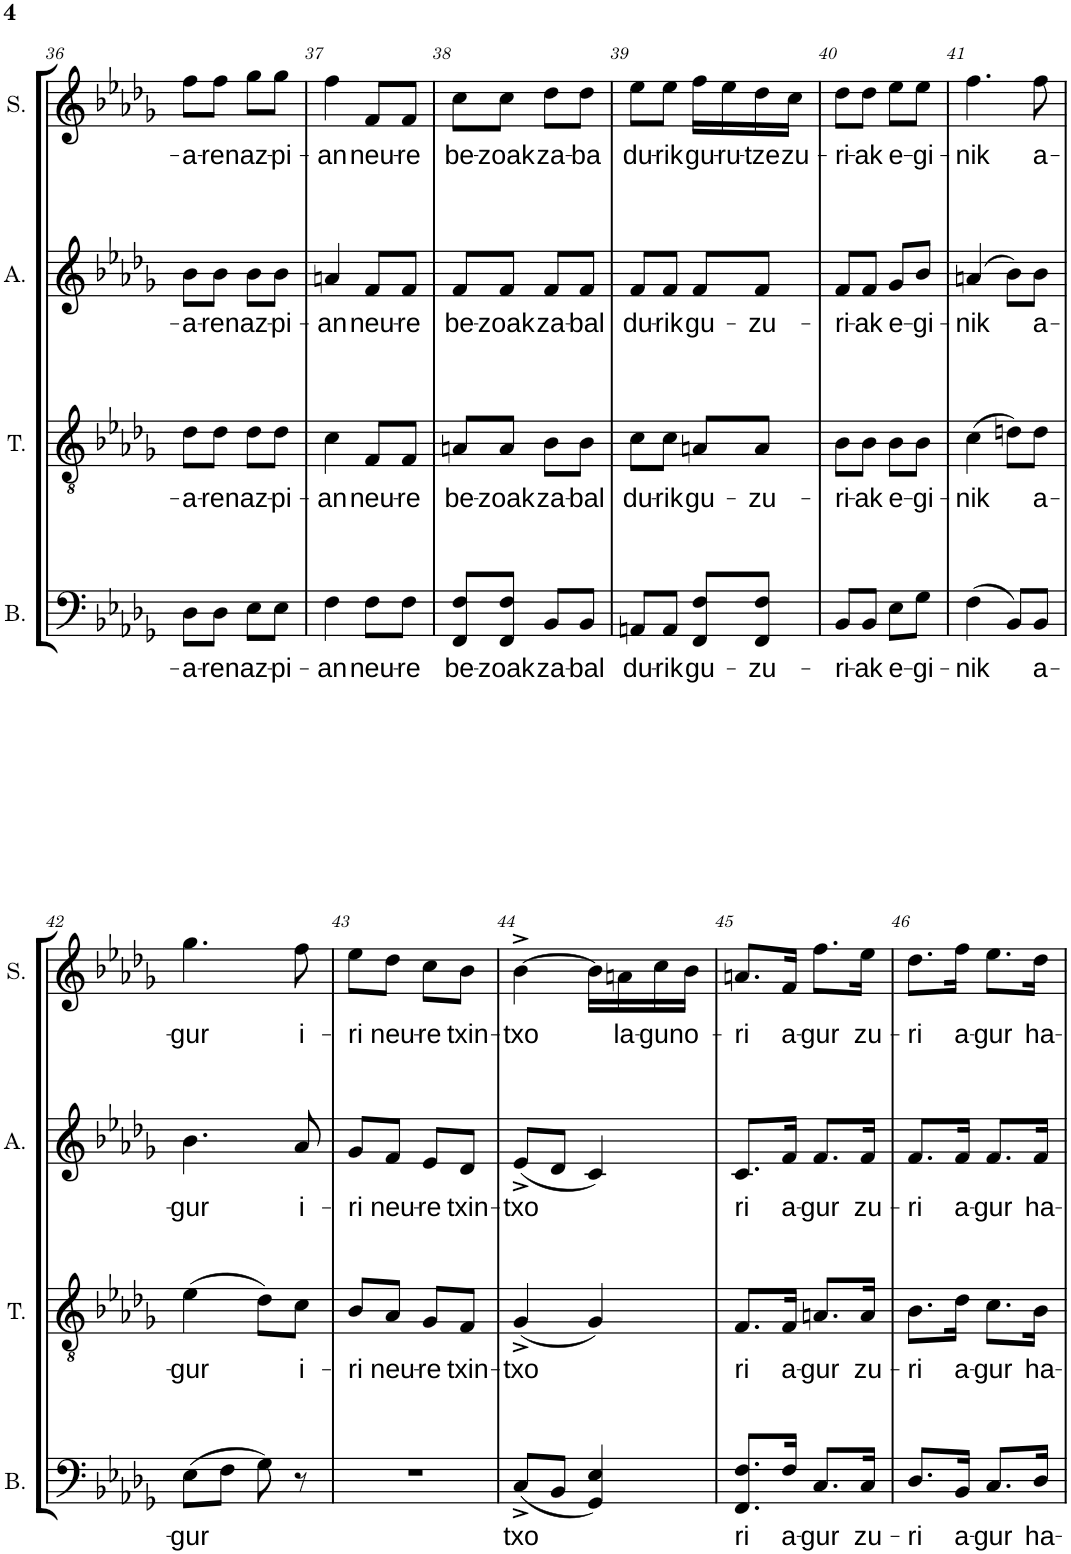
**kern	**text	**kern	**text	**kern	**text	**kern	**text
*part4	*part4	*part3	*part3	*part2	*part2	*part1	*part1
*staff4	*staff4	*staff3	*staff3	*staff2	*staff2	*staff1	*staff1
*I"Basse	*	*I"Ténor	*	*I"Alto	*	*I"Soprano	*
*I'B.	*	*I'T.	*	*I'A.	*	*I'S.	*
!!LO:PB:g=z
*clefF4	*	*clefGv2	*	*clefG2	*	*clefG2	*
*k[b-e-a-d-g-]	*	*k[b-e-a-d-g-]	*	*k[b-e-a-d-g-]	*	*k[b-e-a-d-g-]	*
*M2/4	*	*M2/4	*	*M2/4	*	*M2/4	*
=36	=36	=36	=36	=36	=36	=36	=36
!	!LO:LY:b	!	!LO:LY:b	!	!LO:LY:b	!	!LO:LY:b
8D-\L	-a-	8d-\L	-a-	8b-\L	-a-	8ff\L	-a-
!	!LO:LY:b	!	!LO:LY:b	!	!LO:LY:b	!	!LO:LY:b
8D-\J	-ren	8d-\J	-ren	8b-\J	-ren	8ff\J	-ren
!	!LO:LY:b	!	!LO:LY:b	!	!LO:LY:b	!	!LO:LY:b
8E-\L	az-	8d-\L	az-	8b-\L	az-	8gg-\L	az-
!	!LO:LY:b	!	!LO:LY:b	!	!LO:LY:b	!	!LO:LY:b
8E-\J	-pi-	8d-\J	-pi-	8b-\J	-pi-	8gg-\J	-pi-
=37	=37	=37	=37	=37	=37	=37	=37
!	!LO:LY:b	!	!LO:LY:b	!	!LO:LY:b	!	!LO:LY:b
4F\	-an	4c\	-an	4an/	-an	4ff\	-an
!	!LO:LY:b	!	!LO:LY:b	!	!LO:LY:b	!	!LO:LY:b
8F\L	neu-	8F/L	neu-	8f/L	neu-	8f/L	neu-
!	!LO:LY:b	!	!LO:LY:b	!	!LO:LY:b	!	!LO:LY:b
8F\J	-re	8F/J	-re	8f/J	-re	8f/J	-re
=38	=38	=38	=38	=38	=38	=38	=38
!	!LO:LY:b	!	!LO:LY:b	!	!LO:LY:b	!	!LO:LY:b
8FF/ 8F/L	be-	8An/L	be-	8f/L	be-	8cc\L	be-
!	!LO:LY:b	!	!LO:LY:b	!	!LO:LY:b	!	!LO:LY:b
8FF/ 8F/J	-zoak	8A/J	-zoak	8f/J	-zoak	8cc\J	-zoak
!	!LO:LY:b	!	!LO:LY:b	!	!LO:LY:b	!	!LO:LY:b
8BB-/L	za-	8B-\L	za-	8f/L	za-	8dd-\L	za-
!	!LO:LY:b	!	!LO:LY:b	!	!LO:LY:b	!	!LO:LY:b
8BB-/J	-bal	8B-\J	-bal	8f/J	-bal	8dd-\J	-ba
=39	=39	=39	=39	=39	=39	=39	=39
!	!LO:LY:b	!	!LO:LY:b	!	!LO:LY:b	!	!LO:LY:b
8AAn/L	du-	8c\L	du-	8f/L	du-	8ee-\L	du-
!	!LO:LY:b	!	!LO:LY:b	!	!LO:LY:b	!	!LO:LY:b
8AA/J	-rik	8c\J	-rik	8f/J	-rik	8ee-\J	-rik
!	!LO:LY:b	!	!LO:LY:b	!	!LO:LY:b	!	!LO:LY:b
8FF/ 8F/L	gu-	8An/L	gu-	8f/L	gu-	16ff\LL	gu-
!	!	!	!	!	!	!	!LO:LY:b
.	.	.	.	.	.	16ee-\	-ru-
!	!LO:LY:b	!	!LO:LY:b	!	!LO:LY:b	!	!LO:LY:b
8FF/ 8F/J	-zu-	8A/J	-zu-	8f/J	-zu-	16dd-\	-tze
!	!	!	!	!	!	!	!LO:LY:b
.	.	.	.	.	.	16cc\JJ	zu-
=40	=40	=40	=40	=40	=40	=40	=40
!	!LO:LY:b	!	!LO:LY:b	!	!LO:LY:b	!	!LO:LY:b
8BB-/L	-ri-	8B-\L	-ri-	8f/L	-ri-	8dd-\L	-ri-
!	!LO:LY:b	!	!LO:LY:b	!	!LO:LY:b	!	!LO:LY:b
8BB-/J	-ak	8B-\J	-ak	8f/J	-ak	8dd-\J	-ak
!	!LO:LY:b	!	!LO:LY:b	!	!LO:LY:b	!	!LO:LY:b
8E-\L	e-	8B-\L	e-	8g-/L	e-	8ee-\L	e-
!	!LO:LY:b	!	!LO:LY:b	!	!LO:LY:b	!	!LO:LY:b
8G-\J	-gi-	8B-\J	-gi-	8b-/J	-gi-	8ee-\J	-gi-
=41	=41	=41	=41	=41	=41	=41	=41
!	!LO:LY:b	!	!LO:LY:b	!	!LO:LY:b	!	!LO:LY:b
(4F\	-nik	(4c\	-nik	(4an/	-nik	4.ff\	-nik
8BB-/L)	.	8dn\L)	.	8b-\L)	.	.	.
!	!LO:LY:b	!	!LO:LY:b	!	!LO:LY:b	!	!LO:LY:b
8BB-/J	a-	8d\J	a-	8b-\J	a-	8ff\	a-
!!LO:LB:g=z
=42	=42	=42	=42	=42	=42	=42	=42
!	!LO:LY:b	!	!LO:LY:b	!	!LO:LY:b	!	!LO:LY:b
(8E-\L	-gur	(4e-\	-gur	4.b-\	-gur	4.gg-\	-gur
8F\J	.	.	.	.	.	.	.
8G-\)	.	8d-\L)	.	.	.	.	.
!	!	!	!LO:LY:b	!	!LO:LY:b	!	!LO:LY:b
8r	.	8c\J	i-	8a-/	i-	8ff\	i-
=43	=43	=43	=43	=43	=43	=43	=43
!	!	!	!LO:LY:b	!	!LO:LY:b	!	!LO:LY:b
2r	.	8B-/L	-ri	8g-/L	-ri	8ee-\L	-ri
!	!	!	!LO:LY:b	!	!LO:LY:b	!	!LO:LY:b
.	.	8A-/J	neu-	8f/J	neu-	8dd-\J	neu-
!	!	!	!LO:LY:b	!	!LO:LY:b	!	!LO:LY:b
.	.	8G-/L	-re	8e-/L	-re	8cc\L	-re
!	!	!	!LO:LY:b	!	!LO:LY:b	!	!LO:LY:b
.	.	8F/J	txin-	8d-/J	txin-	8b-\J	txin-
=44	=44	=44	=44	=44	=44	=44	=44
!	!LO:LY:b	!	!LO:LY:b	!	!LO:LY:b	!	!LO:LY:b
(8C^/L	-txo	(4G-^/	-txo	(8e-^/L	-txo	[4b-^\	-txo
8BB-/J	.	.	.	8d-/J	.	.	.
4GG-/ 4E-/)	.	4G-/)	.	4c/)	.	16b-\LL]	.
!	!	!	!	!	!	!	!LO:LY:b
.	.	.	.	.	.	16an\	la-
!	!	!	!	!	!	!	!LO:LY:b
.	.	.	.	.	.	16cc\	-gun
!	!	!	!	!	!	!	!LO:LY:b
.	.	.	.	.	.	16b-\JJ	o-
=45	=45	=45	=45	=45	=45	=45	=45
!	!LO:LY:b	!	!LO:LY:b	!	!LO:LY:b	!	!LO:LY:b
8.FF/ 8.F/L	-ri	8.F/L	-ri	8.c/L	-ri	8.an/L	-ri
!	!LO:LY:b	!	!LO:LY:b	!	!LO:LY:b	!	!LO:LY:b
16F/Jk	a-	16F/Jk	a-	16f/Jk	a-	16f/Jk	a-
!	!LO:LY:b	!	!LO:LY:b	!	!LO:LY:b	!	!LO:LY:b
8.C/L	-gur	8.An/L	-gur	8.f/L	-gur	8.ff\L	-gur
!	!LO:LY:b	!	!LO:LY:b	!	!LO:LY:b	!	!LO:LY:b
16C/Jk	zu-	16A/Jk	zu-	16f/Jk	zu-	16ee-\Jk	zu-
=46	=46	=46	=46	=46	=46	=46	=46
!	!LO:LY:b	!	!LO:LY:b	!	!LO:LY:b	!	!LO:LY:b
8.D-/L	-ri	8.B-\L	-ri	8.f/L	-ri	8.dd-\L	-ri
!	!LO:LY:b	!	!LO:LY:b	!	!LO:LY:b	!	!LO:LY:b
16BB-/Jk	a-	16d-\Jk	a-	16f/Jk	a-	16ff\Jk	a-
!	!LO:LY:b	!	!LO:LY:b	!	!LO:LY:b	!	!LO:LY:b
8.C/L	-gur	8.c\L	-gur	8.f/L	-gur	8.ee-\L	-gur
!	!LO:LY:b	!	!LO:LY:b	!	!LO:LY:b	!	!LO:LY:b
16D-/Jk	ha-	16B-\Jk	ha-	16f/Jk	ha-	16dd-\Jk	ha-
=	=	=	=	=	=	=	=
*-	*-	*-	*-	*-	*-	*-	*-
